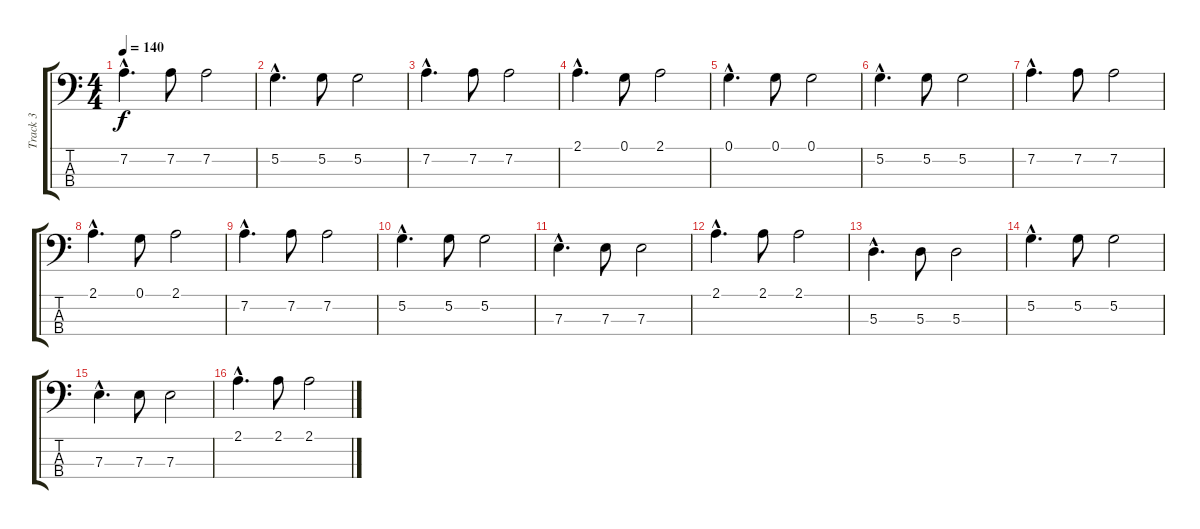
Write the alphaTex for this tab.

\track ("Track 3" "Track 3") {instrument slapbass2}
\staff {score tabs}
\tuning (G2 D2 A1 E1) {hide}
\ts (4 4)
\tempo 140
\clef f4
\ks c
7.2{hac}.4{d dy f} 7.2.8 7.2.2 |
5.2{hac}.4{d} 5.2.8 5.2.2 |
7.2{hac}.4{d} 7.2.8 7.2.2 |
2.1{hac}.4{d} 0.1.8 2.1.2 |
0.1{hac}.4{d} 0.1.8 0.1.2 |
5.2{hac}.4{d} 5.2.8 5.2.2 |
7.2{hac}.4{d} 7.2.8 7.2.2 |
2.1{hac}.4{d} 0.1.8 2.1.2 |
7.2{hac}.4{d} 7.2.8 7.2.2 |
5.2{hac}.4{d} 5.2.8 5.2.2 |
7.3{hac}.4{d} 7.3.8 7.3.2 |
2.1{hac}.4{d} 2.1.8 2.1.2 |
5.3{hac}.4{d} 5.3.8 5.3.2 |
5.2{hac}.4{d} 5.2.8 5.2.2 |
7.3{hac}.4{d} 7.3.8 7.3.2 |
2.1{hac}.4{d} 2.1.8 2.1.2
